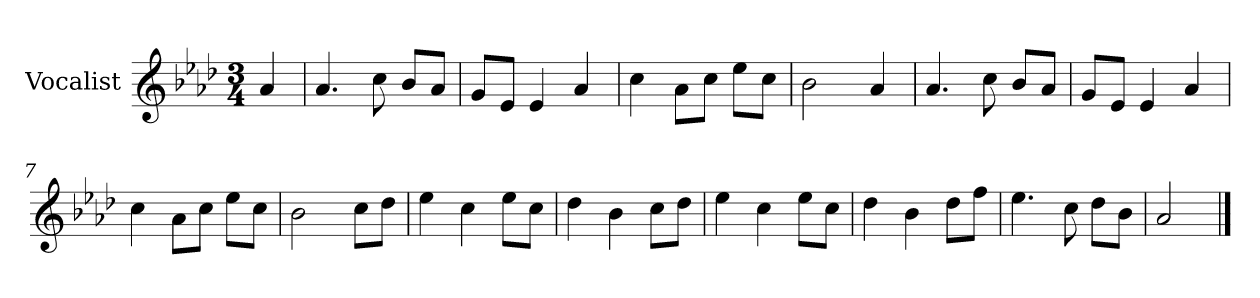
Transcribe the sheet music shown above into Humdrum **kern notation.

**kern
*part1
*staff1
*I"Vocalist
*k[b-e-a-d-]
*A-:
*M3/4
=
4a-
=1
4.a-
8cc
8b-L
8a-J
=2
8gL
8e-J
4e-
4a-
=3
4cc
8a-L
8ccJ
8ee-L
8ccJ
=4
2b-
4a-
=5
4.a-
8cc
8b-L
8a-J
=6
8gL
8e-J
4e-
4a-
=7
4cc
8a-L
8ccJ
8ee-L
8ccJ
=8
2b-
8ccL
8dd-J
=9
4ee-
4cc
8ee-L
8ccJ
=10
4dd-
4b-
8ccL
8dd-J
=11
4ee-
4cc
8ee-L
8ccJ
=12
4dd-
4b-
8dd-L
8ffJ
=13
4.ee-
8cc
8dd-L
8b-J
=14
2a-
==
*-
